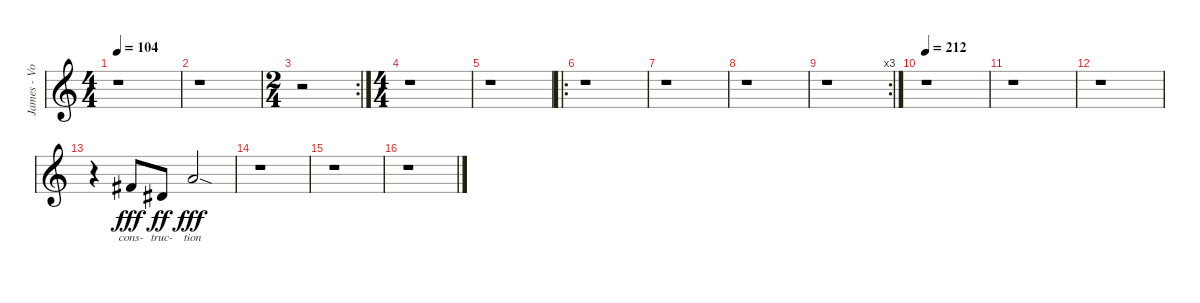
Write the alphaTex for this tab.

\track ("James - Vocals" "James - Vo") {instrument lead6voice}
\staff {score}
\tuning (E4 B3 G3 D3 A2 E2) {hide}
\ts (4 4)
\tempo 104
\clef g2
\ks c
r.1{dy f} |
r.1 |
\rc 2
\ts (2 4)
r.2 |
\ts (4 4)
r.1 |
r.1 |
\ro
r.1 |
r.1 |
r.1 |
\rc 3
r.1 |
\tempo 212
r.1 |
r.1 |
r.1 |
r.4 2.1.8{lyrics (0 "cons-") lyrics (1 "") lyrics (2 "") lyrics (3 "") lyrics (4 "") dy fff} 4.2.8{lyrics (0 "truc-") lyrics (1 "") lyrics (2 "") lyrics (3 "") lyrics (4 "") dy ff} 5.1{sod}.2{lyrics (0 "tion") lyrics (1 "") lyrics (2 "") lyrics (3 "") lyrics (4 "") dy fff} |
r.1 |
r.1 |
r.1
